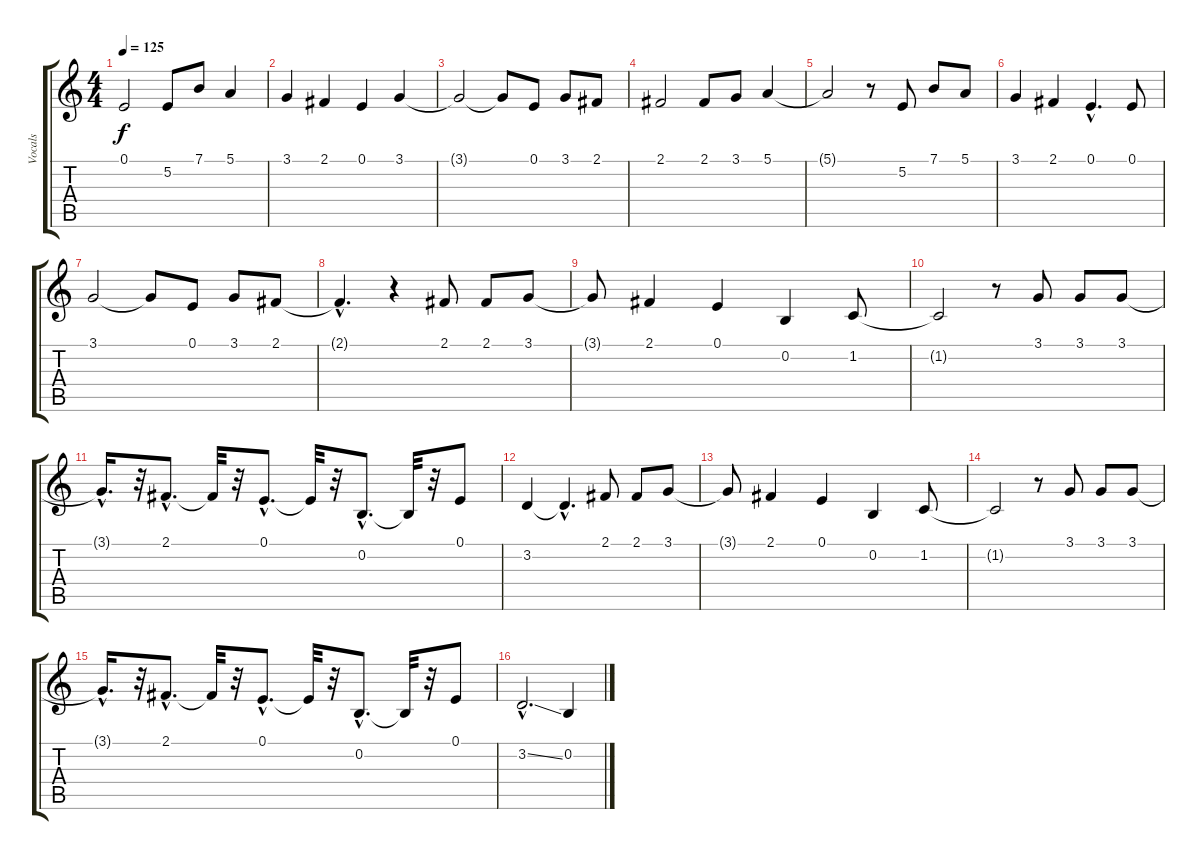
\track ("Vocals" "Vocals") {instrument lead6voice}
\staff {score tabs}
\tuning (E4 B3 G3 D3 A2 E2) {hide}
\ts (4 4)
\tempo 125
\clef g2
\ks c
0.1{t}.2{dy f} 5.2.8 7.1.8 5.1.4 |
3.1.4 2.1.4 0.1.4 3.1.4 |
3.1{t}.2 3.1{t}.8 0.1.8 3.1.8 2.1.8 |
2.1.2 2.1.8 3.1.8 5.1.4 |
5.1{t}.2 r.8 5.2.8 7.1.8 5.1.8 |
3.1.4 2.1.4 0.1{hac}.4{d} 0.1.8 |
3.1.2 3.1{t}.8 0.1.8 3.1.8 2.1.8 |
2.1{hac t}.4{d} r.4 2.1.8 2.1.8 3.1.8 |
3.1{t}.8 2.1.4 0.1.4 0.2.4 1.2.8 |
1.2{t}.2 r.8 3.1.8 3.1.8 3.1.8 |
3.1{hac t}.16{d} r.32 2.1{hac}.8{d} 2.1{t}.32 r.32 0.1{hac}.8{d} 0.1{t}.32 r.32 0.2{hac}.8{d} 0.2{t}.32 r.32 0.1.8 |
3.2.4 3.2{hac t}.4{d} 2.1.8 2.1.8 3.1.8 |
3.1{t}.8 2.1.4 0.1.4 0.2.4 1.2.8 |
1.2{t}.2 r.8 3.1.8 3.1.8 3.1.8 |
3.1{hac t}.16{d} r.32 2.1{hac}.8{d} 2.1{t}.32 r.32 0.1{hac}.8{d} 0.1{t}.32 r.32 0.2{hac}.8{d} 0.2{t}.32 r.32 0.1.8 |
3.2{ss hac}.2{d} 0.2.4
